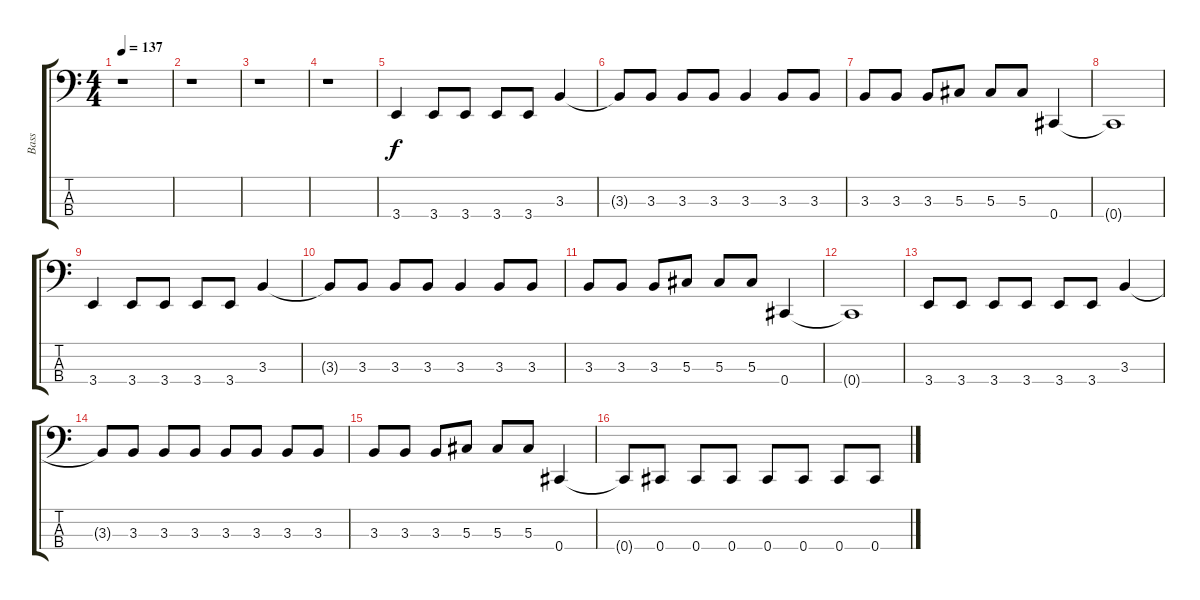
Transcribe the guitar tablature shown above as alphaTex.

\track ("Bass" "Bass") {instrument electricbassfinger}
\staff {score tabs}
\tuning (Gb2 Db2 Ab1 Db1) {hide}
\ts (4 4)
\tempo 137
\clef f4
\ks c
r.1{dy f} |
r.1 |
r.1 |
r.1 |
3.4.4 3.4.8 3.4.8 3.4.8 3.4.8 3.3.4 |
3.3{t}.8 3.3.8 3.3.8 3.3.8 3.3.4 3.3.8 3.3.8 |
3.3.8 3.3.8 3.3.8 5.3.8 5.3.8 5.3.8 0.4.4 |
0.4{t}.1 |
3.4.4 3.4.8 3.4.8 3.4.8 3.4.8 3.3.4 |
3.3{t}.8 3.3.8 3.3.8 3.3.8 3.3.4 3.3.8 3.3.8 |
3.3.8 3.3.8 3.3.8 5.3.8 5.3.8 5.3.8 0.4.4 |
0.4{t}.1 |
3.4.8 3.4.8 3.4.8 3.4.8 3.4.8 3.4.8 3.3.4 |
3.3{t}.8 3.3.8 3.3.8 3.3.8 3.3.8 3.3.8 3.3.8 3.3.8 |
3.3.8 3.3.8 3.3.8 5.3.8 5.3.8 5.3.8 0.4.4 |
0.4{t}.8 0.4.8 0.4.8 0.4.8 0.4.8 0.4.8 0.4.8 0.4.8
